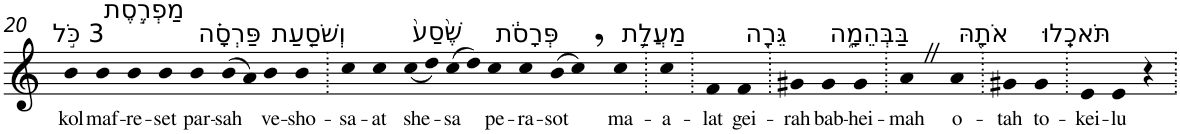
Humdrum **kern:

**kern	**text
*part1	*part1
*staff1	*staff1
*I"Piano	*
*I'Pno	*
!!LO:PB:g=z
*clefG2	*
*k[]	*
=20	=20
!LO:TX:a:t=3 כֹּ֣ל	!
!	!LO:LY:b
4b	kol
!LO:TX:a:t=מַפְרֶ֣סֶת	!
!	!LO:LY:b
4b	maf-
!	!LO:LY:b
4b	-re-
!	!LO:LY:b
4b	-set
!LO:TX:a:t=פַּרְסָ֗ה	!
!	!LO:LY:b
4b	par-
!	!LO:LY:b
(>8b	-sah
8a)	.
!LO:TX:a:t=וְשֹׁסַ֤עַת	!
!	!LO:LY:b
4b	ve-
!	!LO:LY:b
4b	-sho-
=21.	=21.
!	!LO:LY:b
4cc	-sa-
!	!LO:LY:b
4cc	-at
!LO:TX:a:t=שֶׁ֙סַע֙	!
!	!LO:LY:b
(<8cc	she-
8dd)	.
!	!LO:LY:b
(>8cc	-sa
8dd)	.
!LO:TX:a:t=פְּרָסֹ֔ת	!
!	!LO:LY:b
4cc	pe-
!	!LO:LY:b
4cc	-ra-
!	!LO:LY:b
(>8b	-sot
8cc,)	.
!LO:TX:a:t=מַעֲלַ֥ת	!
!	!LO:LY:b
4cc	ma-
=22.	=22.
!	!LO:LY:b
4cc	-a-
=23.	=23.
!	!LO:LY:b
4f	-lat
!LO:TX:a:t=גֵּרָ֖ה	!
!	!LO:LY:b
4f	gei-
=24.	=24.
!	!LO:LY:b
4g#X	-rah
!LO:TX:a:t=בַּבְּהֵמָ֑ה	!
!	!LO:LY:b
4g#	bab-
!	!LO:LY:b
4g#	-hei-
=25.	=25.
!	!LO:LY:b
4aZ	-mah
!LO:TX:a:t=אֹתָ֖הּ	!
!	!LO:LY:b
4a	o-
=26.	=26.
!	!LO:LY:b
4g#X	-tah
!LO:TX:a:t=תֹּאכֵֽלוּ	!
!	!LO:LY:b
4g#	to-
=27.	=27.
!	!LO:LY:b
4e	-kei-
!	!LO:LY:b
4e	-lu
4r	.
=.	=.
*-	*-
